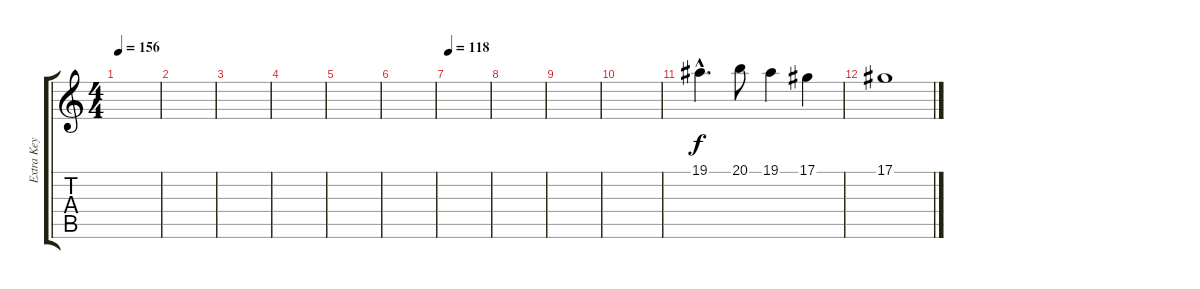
\track ("Extra Key" "Extra Key") {instrument harpsichord}
\staff {score tabs}
\tuning (Eb4 Bb3 Gb3 Db3 Ab2 Eb2) {hide}
\ts (4 4)
\tempo 156
\clef g2
\ks c
|
|
|
|
|
|
\tempo 118
|
|
|
|
19.1{hac}.4{d} 20.1.8 19.1.4 17.1.4 |
17.1.1
